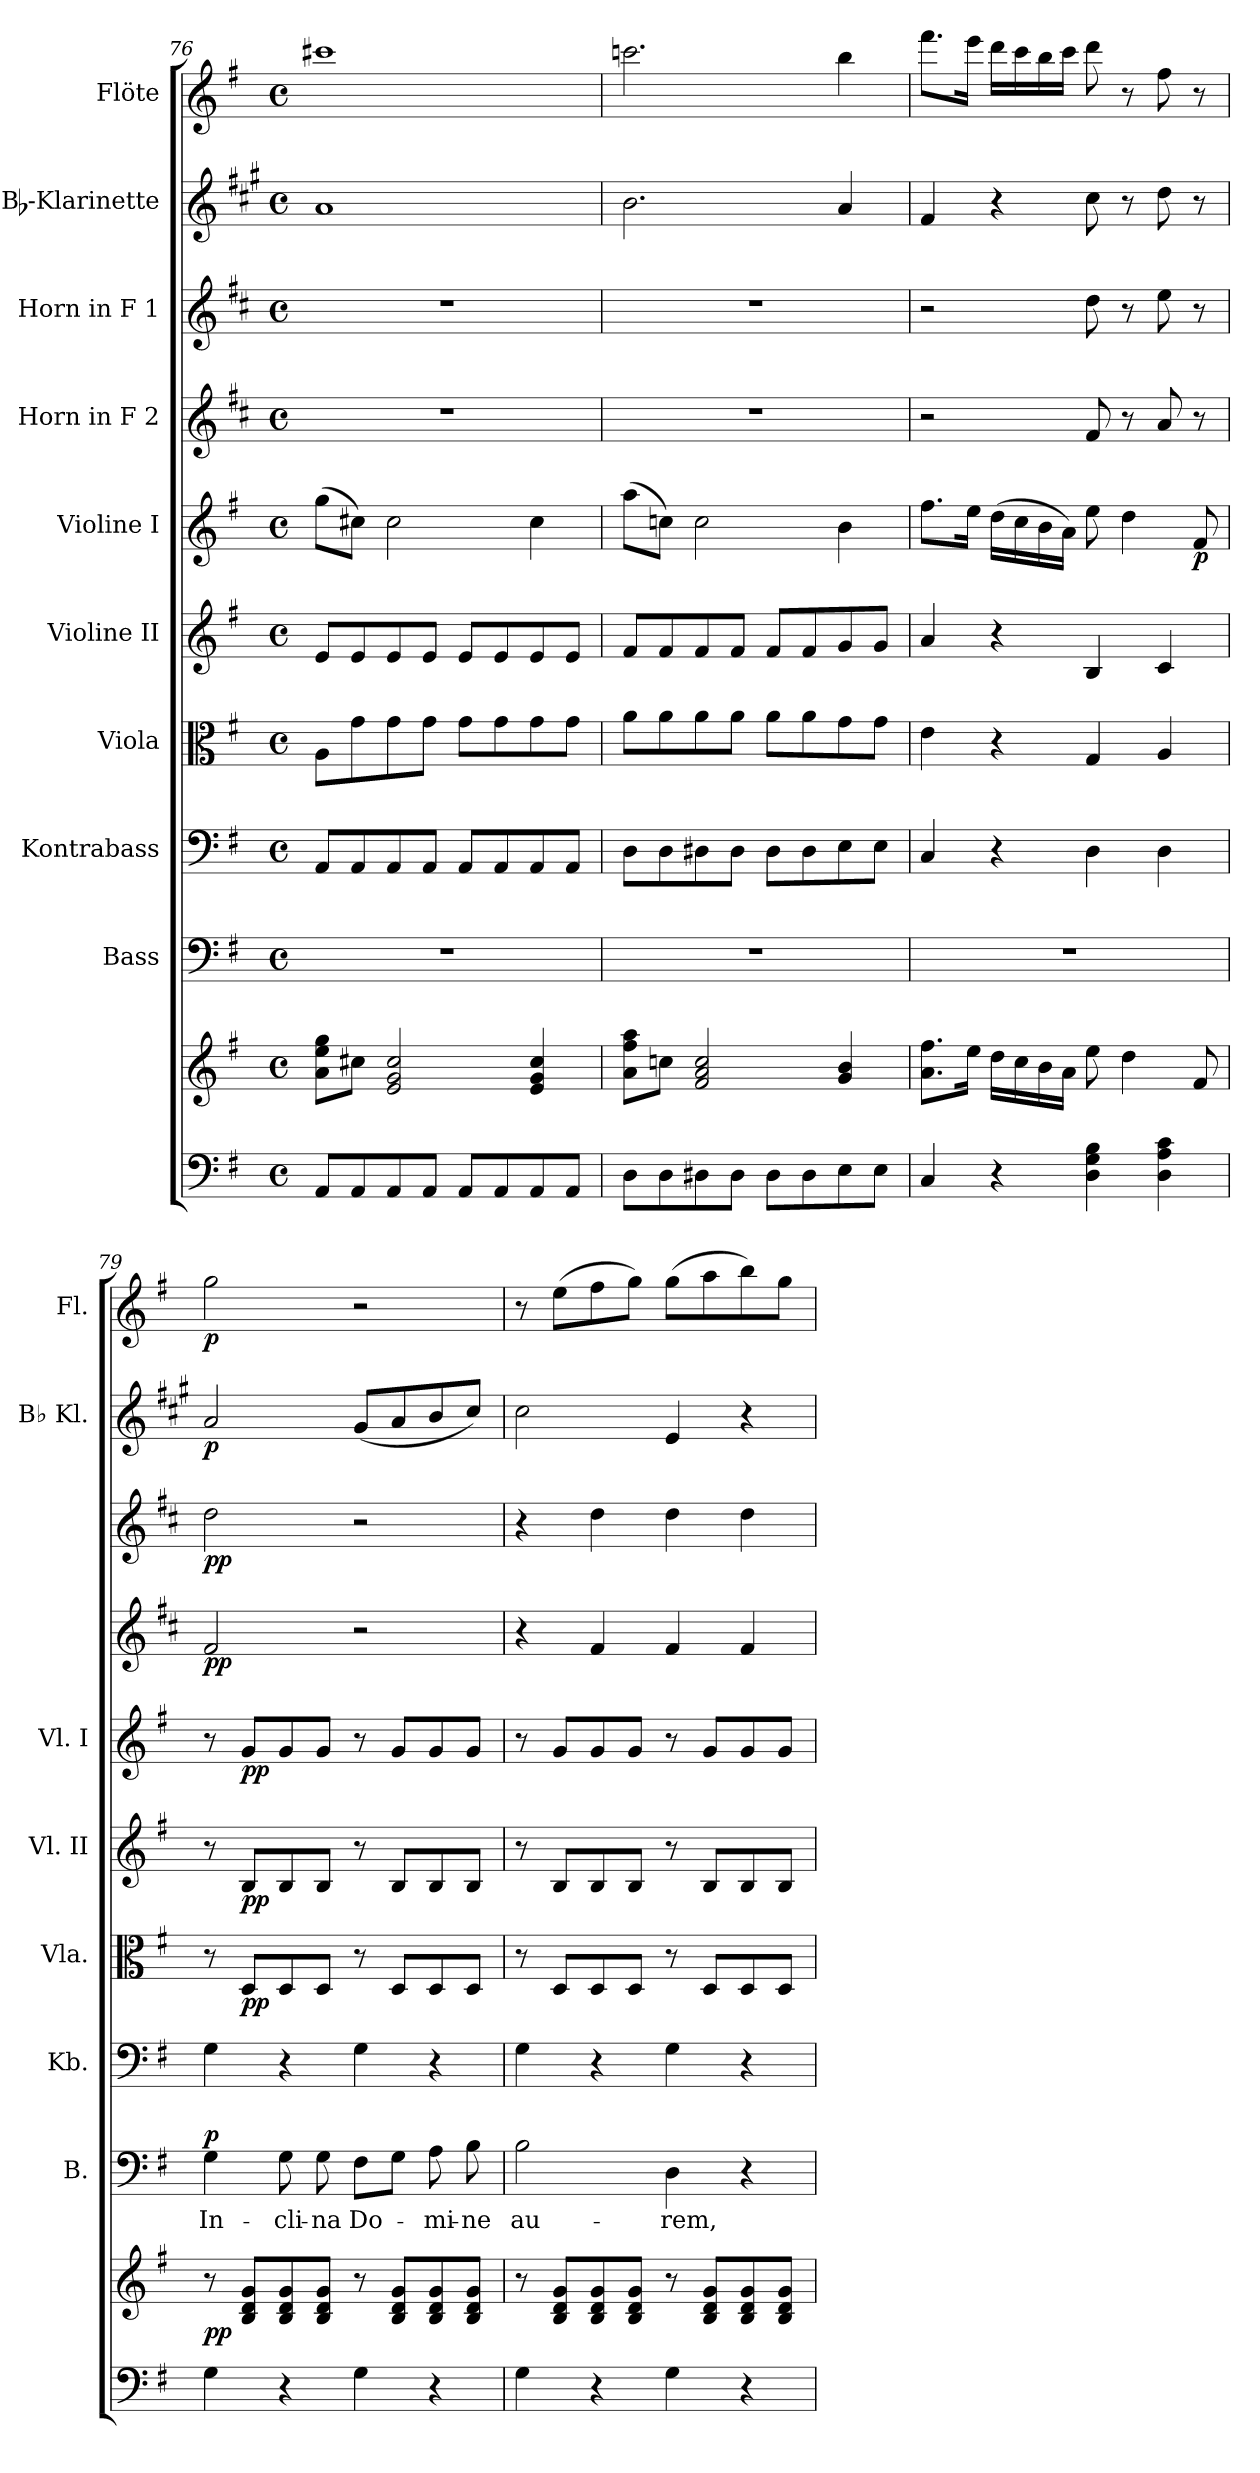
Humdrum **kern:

**kern	**kern	**dynam	**kern	**text	**dynam	**kern	**kern	**dynam	**kern	**dynam	**kern	**dynam	**kern	**dynam	**kern	**dynam	**kern	**dynam	**kern	**dynam
*part10	*part10	*part10	*part9	*part9	*part9	*part8	*part7	*part7	*part6	*part6	*part5	*part5	*part4	*part4	*part3	*part3	*part2	*part2	*part1	*part1
*staff11	*staff10	*staff10/11	*staff9	*staff9	*staff9	*staff8	*staff7	*staff7	*staff6	*staff6	*staff5	*staff5	*staff4	*staff4	*staff3	*staff3	*staff2	*staff2	*staff1	*staff1
*	*	*	*I"Bass	*	*	*I"Kontrabass	*I"Viola	*	*I"Violine II	*	*I"Violine I	*	*I"Horn in F 2	*	*I"Horn in F 1	*	*I"Bb-Klarinette	*	*I"Flöte	*
*	*	*	*I'B.	*	*	*I'Kb.	*I'Vla.	*	*I'Vl. II	*	*I'Vl. I	*	*	*	*	*	*I'Bb Kl.	*	*I'Fl.	*
*clefF4	*clefG2	*	*clefF4	*	*	*clefF4	*clefC3	*	*clefG2	*	*clefG2	*	*clefG2	*	*clefG2	*	*clefG2	*	*clefG2	*
*	*	*	*	*	*	*ITrd7c12	*	*	*	*	*	*	*ITrd4c7	*	*ITrd4c7	*	*ITrd1c2	*	*	*
*k[f#]	*k[f#]	*	*k[f#]	*	*	*k[f#]	*k[f#]	*	*k[f#]	*	*k[f#]	*	*k[f#]	*	*k[f#]	*	*k[f#]	*	*k[f#]	*
*G:	*G:	*	*G:	*	*	*G:	*G:	*	*G:	*	*G:	*	*G:	*	*G:	*	*G:	*	*G:	*
*M4/4	*M4/4	*	*M4/4	*	*	*M4/4	*M4/4	*	*M4/4	*	*M4/4	*	*M4/4	*	*M4/4	*	*M4/4	*	*M4/4	*
*met(c)	*met(c)	*	*met(c)	*	*	*met(c)	*met(c)	*	*met(c)	*	*met(c)	*	*met(c)	*	*met(c)	*	*met(c)	*	*met(c)	*
=76	=76	=76	=76	=76	=76	=76	=76	=76	=76	=76	=76	=76	=76	=76	=76	=76	=76	=76	=76	=76
8AA/L	8a\ 8ee\ 8gg\L	.	1r	.	.	8AAA/L	8A\L	.	8e/L	.	(>8gg\L	.	1r	.	1r	.	1g	.	1ccc#X	.
8AA/	8cc#X\J	.	.	.	.	8AAA/	8g\	.	8e/	.	8cc#X\J)	.	.	.	.	.	.	.	.	.
8AA/	2e/ 2g/ 2cc#/	.	.	.	.	8AAA/	8g\	.	8e/	.	2cc#\	.	.	.	.	.	.	.	.	.
8AA/J	.	.	.	.	.	8AAA/J	8g\J	.	8e/J	.	.	.	.	.	.	.	.	.	.	.
8AA/L	.	.	.	.	.	8AAA/L	8g\L	.	8e/L	.	.	.	.	.	.	.	.	.	.	.
8AA/	.	.	.	.	.	8AAA/	8g\	.	8e/	.	.	.	.	.	.	.	.	.	.	.
8AA/	4e/ 4g/ 4cc#/	.	.	.	.	8AAA/	8g\	.	8e/	.	4cc#\	.	.	.	.	.	.	.	.	.
8AA/J	.	.	.	.	.	8AAA/J	8g\J	.	8e/J	.	.	.	.	.	.	.	.	.	.	.
=77	=77	=77	=77	=77	=77	=77	=77	=77	=77	=77	=77	=77	=77	=77	=77	=77	=77	=77	=77	=77
8D\L	8a\ 8ff#\ 8aa\L	.	1r	.	.	8DD\L	8a\L	.	8f#/L	.	(>8aa\L	.	1r	.	1r	.	2.a\	.	2.cccn\	.
8D\	8ccn\J	.	.	.	.	8DD\	8a\	.	8f#/	.	8ccn\J)	.	.	.	.	.	.	.	.	.
8D#X\	2f#/ 2a/ 2cc/	.	.	.	.	8DD#X\	8a\	.	8f#/	.	2cc\	.	.	.	.	.	.	.	.	.
8D#\J	.	.	.	.	.	8DD#\J	8a\J	.	8f#/J	.	.	.	.	.	.	.	.	.	.	.
8D#\L	.	.	.	.	.	8DD#\L	8a\L	.	8f#/L	.	.	.	.	.	.	.	.	.	.	.
8D#\	.	.	.	.	.	8DD#\	8a\	.	8f#/	.	.	.	.	.	.	.	.	.	.	.
8E\	4g/ 4b/	.	.	.	.	8EE\	8g\	.	8g/	.	4b\	.	.	.	.	.	4g/	.	4bb\	.
8E\J	.	.	.	.	.	8EE\J	8g\J	.	8g/J	.	.	.	.	.	.	.	.	.	.	.
!!LO:PB:g=z
=78	=78	=78	=78	=78	=78	=78	=78	=78	=78	=78	=78	=78	=78	=78	=78	=78	=78	=78	=78	=78
4C/	8.a\ 8.ff#\L	.	1r	.	.	4CC/	4e\	.	4a/	.	8.ff#\L	.	2r	.	2r	.	4e/	.	8.fff#\L	.
.	16ee\Jk	.	.	.	.	.	.	.	.	.	16ee\Jk	.	.	.	.	.	.	.	16eee\Jk	.
4r	16dd\LL	.	.	.	.	4r	4r	.	4r	.	(>16dd\LL	.	.	.	.	.	4r	.	16ddd\LL	.
.	16cc\	.	.	.	.	.	.	.	.	.	16cc\	.	.	.	.	.	.	.	16ccc\	.
.	16b\	.	.	.	.	.	.	.	.	.	16b\	.	.	.	.	.	.	.	16bb\	.
.	16a\JJ	.	.	.	.	.	.	.	.	.	16a\JJ)	.	.	.	.	.	.	.	16ccc\JJ	.
4D\ 4G\ 4B\	8ee\	.	.	.	.	4DD\	4G/	.	4B/	.	8ee\	.	8B/	.	8g\	.	8b\	.	8ddd\	.
.	4dd\	.	.	.	.	.	.	.	.	.	4dd\	.	8r	.	8r	.	8r	.	8r	.
4D\ 4A\ 4c\	.	.	.	.	.	4DD\	4A/	.	4c/	.	.	.	8d/	.	8a\	.	8cc\	.	8ff#\	.
!	!	!	!	!	!	!	!	!	!	!	!	!LO:DY:b	!	!	!	!	!	!	!	!
.	8f#/	.	.	.	.	.	.	.	.	.	8f#/	p	8r	.	8r	.	8r	.	8r	.
=79	=79	=79	=79	=79	=79	=79	=79	=79	=79	=79	=79	=79	=79	=79	=79	=79	=79	=79	=79	=79
!	!	!LO:DY:b	!	!LO:LY:b	!LO:DY:a	!	!	!	!	!	!	!	!	!LO:DY:b	!	!LO:DY:b	!	!LO:DY:b	!	!LO:DY:b
4G\	8r	pp	4G\	In-	p	4GG\	8r	.	8r	.	8r	.	2B/	pp	2g\	pp	2g/	p	2gg\	p
!	!	!	!	!	!	!	!	!LO:DY:b	!	!LO:DY:b	!	!LO:DY:b	!	!	!	!	!	!	!	!
.	8B/ 8d/ 8g/L	.	.	.	.	.	8D/L	pp	8B/L	pp	8g/L	pp	.	.	.	.	.	.	.	.
!	!	!	!	!LO:LY:b	!	!	!	!	!	!	!	!	!	!	!	!	!	!	!	!
4r	8B/ 8d/ 8g/	.	8G\	-cli-	.	4r	8D/	.	8B/	.	8g/	.	.	.	.	.	.	.	.	.
!	!	!	!	!LO:LY:b	!	!	!	!	!	!	!	!	!	!	!	!	!	!	!	!
.	8B/ 8d/ 8g/J	.	8G\	-na	.	.	8D/J	.	8B/J	.	8g/J	.	.	.	.	.	.	.	.	.
!	!	!	!	!LO:LY:b	!	!	!	!	!	!	!	!	!	!	!	!	!	!	!	!
4G\	8r	.	8F#\L	Do-	.	4GG\	8r	.	8r	.	8r	.	2r	.	2r	.	(<8f#/L	.	2r	.
.	8B/ 8d/ 8g/L	.	8G\J	.	.	.	8D/L	.	8B/L	.	8g/L	.	.	.	.	.	8g/	.	.	.
!	!	!	!	!LO:LY:b	!	!	!	!	!	!	!	!	!	!	!	!	!	!	!	!
4r	8B/ 8d/ 8g/	.	8A\	-mi-	.	4r	8D/	.	8B/	.	8g/	.	.	.	.	.	8a/	.	.	.
!	!	!	!	!LO:LY:b	!	!	!	!	!	!	!	!	!	!	!	!	!	!	!	!
.	8B/ 8d/ 8g/J	.	8B\	-ne	.	.	8D/J	.	8B/J	.	8g/J	.	.	.	.	.	8b/J)	.	.	.
=80	=80	=80	=80	=80	=80	=80	=80	=80	=80	=80	=80	=80	=80	=80	=80	=80	=80	=80	=80	=80
!	!	!	!	!LO:LY:b	!	!	!	!	!	!	!	!	!	!	!	!	!	!	!	!
4G\	8r	.	2B\	au-	.	4GG\	8r	.	8r	.	8r	.	4r	.	4r	.	2b\	.	8r	.
.	8B/ 8d/ 8g/L	.	.	.	.	.	8D/L	.	8B/L	.	8g/L	.	.	.	.	.	.	.	(>8ee\L	.
4r	8B/ 8d/ 8g/	.	.	.	.	4r	8D/	.	8B/	.	8g/	.	4B/	.	4g\	.	.	.	8ff#\	.
.	8B/ 8d/ 8g/J	.	.	.	.	.	8D/J	.	8B/J	.	8g/J	.	.	.	.	.	.	.	8gg\J)	.
!	!	!	!	!LO:LY:b	!	!	!	!	!	!	!	!	!	!	!	!	!	!	!	!
4G\	8r	.	4D\	-rem,	.	4GG\	8r	.	8r	.	8r	.	4B/	.	4g\	.	4d/	.	(>8gg\L	.
.	8B/ 8d/ 8g/L	.	.	.	.	.	8D/L	.	8B/L	.	8g/L	.	.	.	.	.	.	.	8aa\	.
4r	8B/ 8d/ 8g/	.	4r	.	.	4r	8D/	.	8B/	.	8g/	.	4B/	.	4g\	.	4r	.	8bb\)	.
.	8B/ 8d/ 8g/J	.	.	.	.	.	8D/J	.	8B/J	.	8g/J	.	.	.	.	.	.	.	8gg\J	.
=	=	=	=	=	=	=	=	=	=	=	=	=	=	=	=	=	=	=	=	=
*-	*-	*-	*-	*-	*-	*-	*-	*-	*-	*-	*-	*-	*-	*-	*-	*-	*-	*-	*-	*-
